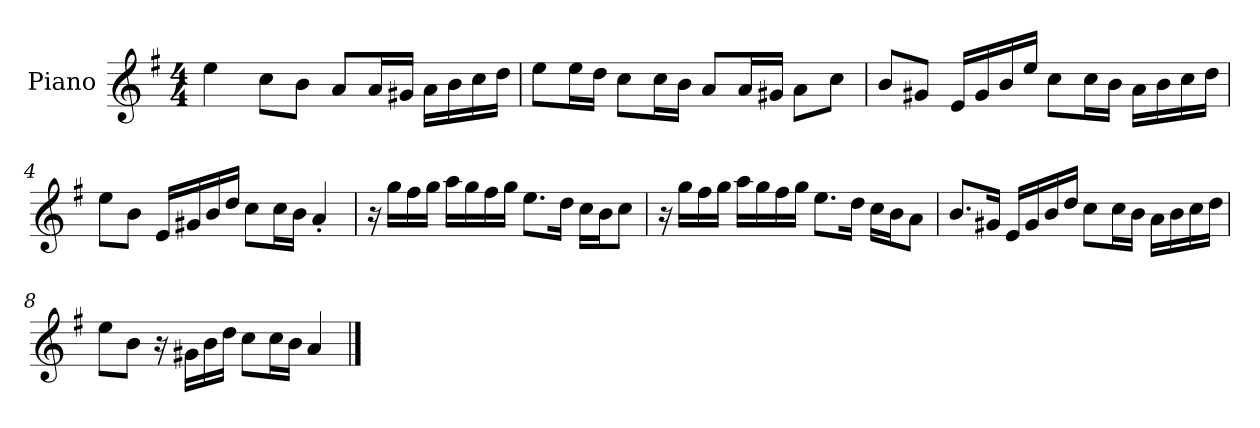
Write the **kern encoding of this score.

**kern
*part1
*staff1
*I"Piano
*I'P-no
*clefG2
*k[f#]
*M4/4
*MM90
=1
4ee\
8cc\L
8b\J
8a/L
16a/L
16g#X/JJ
16a\LL
16b\
16cc\
16dd\JJ
=2
8ee\L
16ee\L
16dd\JJ
8cc\L
16cc\L
16b\JJ
8a/L
16a/L
16g#X/JJ
8a\L
8cc\J
=3
8b/L
8g#X/J
16e/LL
16g#/
16b/
16ee/JJ
8cc\L
16cc\L
16b\JJ
16a\LL
16b\
16cc\
16dd\JJ
!!LO:LB:g=z
=4
8ee\L
8b\J
16e/LL
16g#X/
16b/
16dd/JJ
8cc\L
16cc\L
16b\JJ
4a'/
=5
16r
16gg\LL
16ff#\
16gg\JJ
16aa\LL
16gg\
16ff#\
16gg\JJ
8.ee\L
16dd\Jk
16cc\LL
16b\J
8cc\J
=6
16r
16gg\LL
16ff#\
16gg\JJ
16aa\LL
16gg\
16ff#\
16gg\JJ
8.ee\L
16dd\Jk
16cc\LL
16b\J
8a\J
!!LO:LB:g=z
=7
8.b/L
16g#X/Jk
16e/LL
16g#/
16b/
16dd/JJ
8cc\L
16cc\L
16b\JJ
16a\LL
16b\
16cc\
16dd\JJ
=8
8ee\L
8b\J
16r
16g#X\LL
16b\
16dd\JJ
8cc\L
16cc\L
16b\JJ
4a/
==
*-
